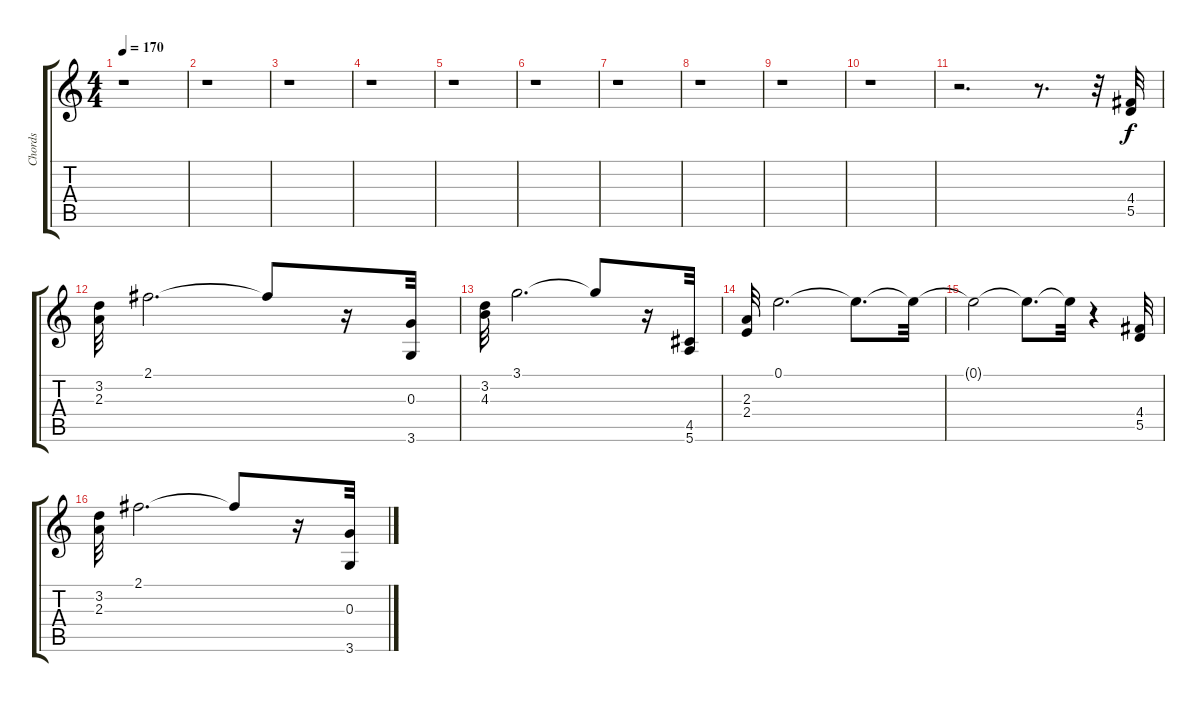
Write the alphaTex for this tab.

\track ("Chords" "Chords") {instrument electricguitarclean}
\staff {score tabs}
\tuning (E4 B3 G3 D3 A2 E2) {hide}
\ts (4 4)
\tempo 170
\clef g2
\ks c
r.1{dy f} |
r.1 |
r.1 |
r.1 |
r.1 |
r.1 |
r.1 |
r.1 |
r.1 |
r.1 |
r.2{d} r.8{d} r.32 (4.4 5.5).32 |
(3.2 2.3).32 2.1.2{d} 2.1{t}.8 r.16 (0.3 3.6).32 |
(3.2 4.3).32 3.1.2{d} 3.1{t}.8 r.16 (4.5 5.6).32 |
(2.3 2.4).32 0.1.2{d} 0.1{t}.8{d} 0.1{t}.32 |
0.1{t}.2 0.1{t}.8{d} 0.1{t}.32 r.4 (4.4 5.5).32 |
(3.2 2.3).32 2.1.2{d} 2.1{t}.8 r.16 (0.3 3.6).32
